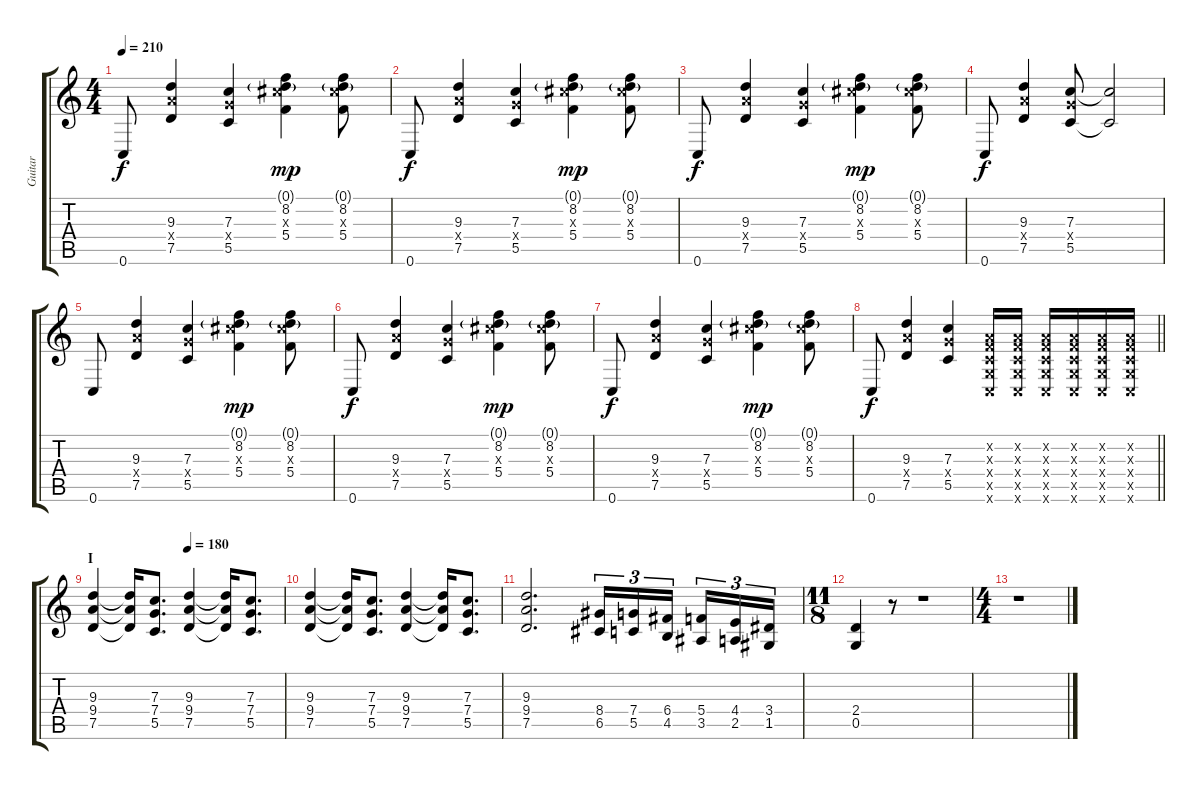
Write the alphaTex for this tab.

\track ("Guitar" "Guitar") {instrument distortionguitar}
\staff {score tabs}
\tuning (D4 A3 F3 C3 G2 C2) {hide}
\ts (4 4)
\tempo 210
\clef g2
\ks c
0.6.8{dy f} (9.3 9.4{x} 7.5).4 (7.3 7.4{x} 5.5).4 (0.1{g} 8.2 8.3{x} 5.4).4{dy mp} (0.1{g} 8.2 8.3{x} 5.4).8 |
0.6.8{dy f} (9.3 9.4{x} 7.5).4 (7.3 7.4{x} 5.5).4 (0.1{g} 8.2 8.3{x} 5.4).4{dy mp} (0.1{g} 8.2 8.3{x} 5.4).8 |
0.6.8{dy f} (9.3 9.4{x} 7.5).4 (7.3 7.4{x} 5.5).4 (0.1{g} 8.2 8.3{x} 5.4).4{dy mp} (0.1{g} 8.2 8.3{x} 5.4).8 |
0.6.8{dy f} (9.3 9.4{x} 7.5).4 (7.3 7.4{x} 5.5).8 (7.3{t} 5.5{t}).2 |
0.6.8 (9.3 9.4{x} 7.5).4 (7.3 7.4{x} 5.5).4 (0.1{g} 8.2 8.3{x} 5.4).4{dy mp} (0.1{g} 8.2 8.3{x} 5.4).8 |
0.6.8{dy f} (9.3 9.4{x} 7.5).4 (7.3 7.4{x} 5.5).4 (0.1{g} 8.2 8.3{x} 5.4).4{dy mp} (0.1{g} 8.2 8.3{x} 5.4).8 |
0.6.8{dy f} (9.3 9.4{x} 7.5).4 (7.3 7.4{x} 5.5).4 (0.1{g} 8.2 8.3{x} 5.4).4{dy mp} (0.1{g} 8.2 8.3{x} 5.4).8 |
\barLineRight lightlight
0.6.8{dy f} (9.3 9.4{x} 7.5).4 (7.3 7.4{x} 5.5).4 (0.2{x} 0.3{x} 0.4{x} 0.5{x} 0.6{x}).16 (0.2{x} 0.3{x} 0.4{x} 0.5{x} 0.6{x}).16 (0.2{x} 0.3{x} 0.4{x} 0.5{x} 0.6{x}).16 (0.2{x} 0.3{x} 0.4{x} 0.5{x} 0.6{x}).16 (0.2{x} 0.3{x} 0.4{x} 0.5{x} 0.6{x}).16 (0.2{x} 0.3{x} 0.4{x} 0.5{x} 0.6{x}).16 |
\section ("" "I")
\tempo (180 0.5)
(9.3 9.4 7.5).4 (9.3{t} 9.4{t} 7.5{t}).16 (7.3 7.4 5.5).8{d} (9.3 9.4 7.5).4 (9.3{t} 9.4{t} 7.5{t}).16 (7.3 7.4 5.5).8{d} |
(9.3 9.4 7.5).4 (9.3{t} 9.4{t} 7.5{t}).16 (7.3 7.4 5.5).8{d} (9.3 9.4 7.5).4 (9.3{t} 9.4{t} 7.5{t}).16 (7.3 7.4 5.5).8{d} |
(9.3 9.4 7.5).2{d} (8.4 6.5).16{tu (3 2)} (7.4 5.5).16{tu (3 2)} (6.4 4.5).16{tu (3 2) beam splitsecondary} (5.4 3.5).16{tu (3 2)} (4.4 2.5).16{tu (3 2)} (3.4 1.5).16{tu (3 2)} |
\ts (11 8)
(2.4 0.5).4 r.8 r.1 |
\ts (4 4)
r.1
